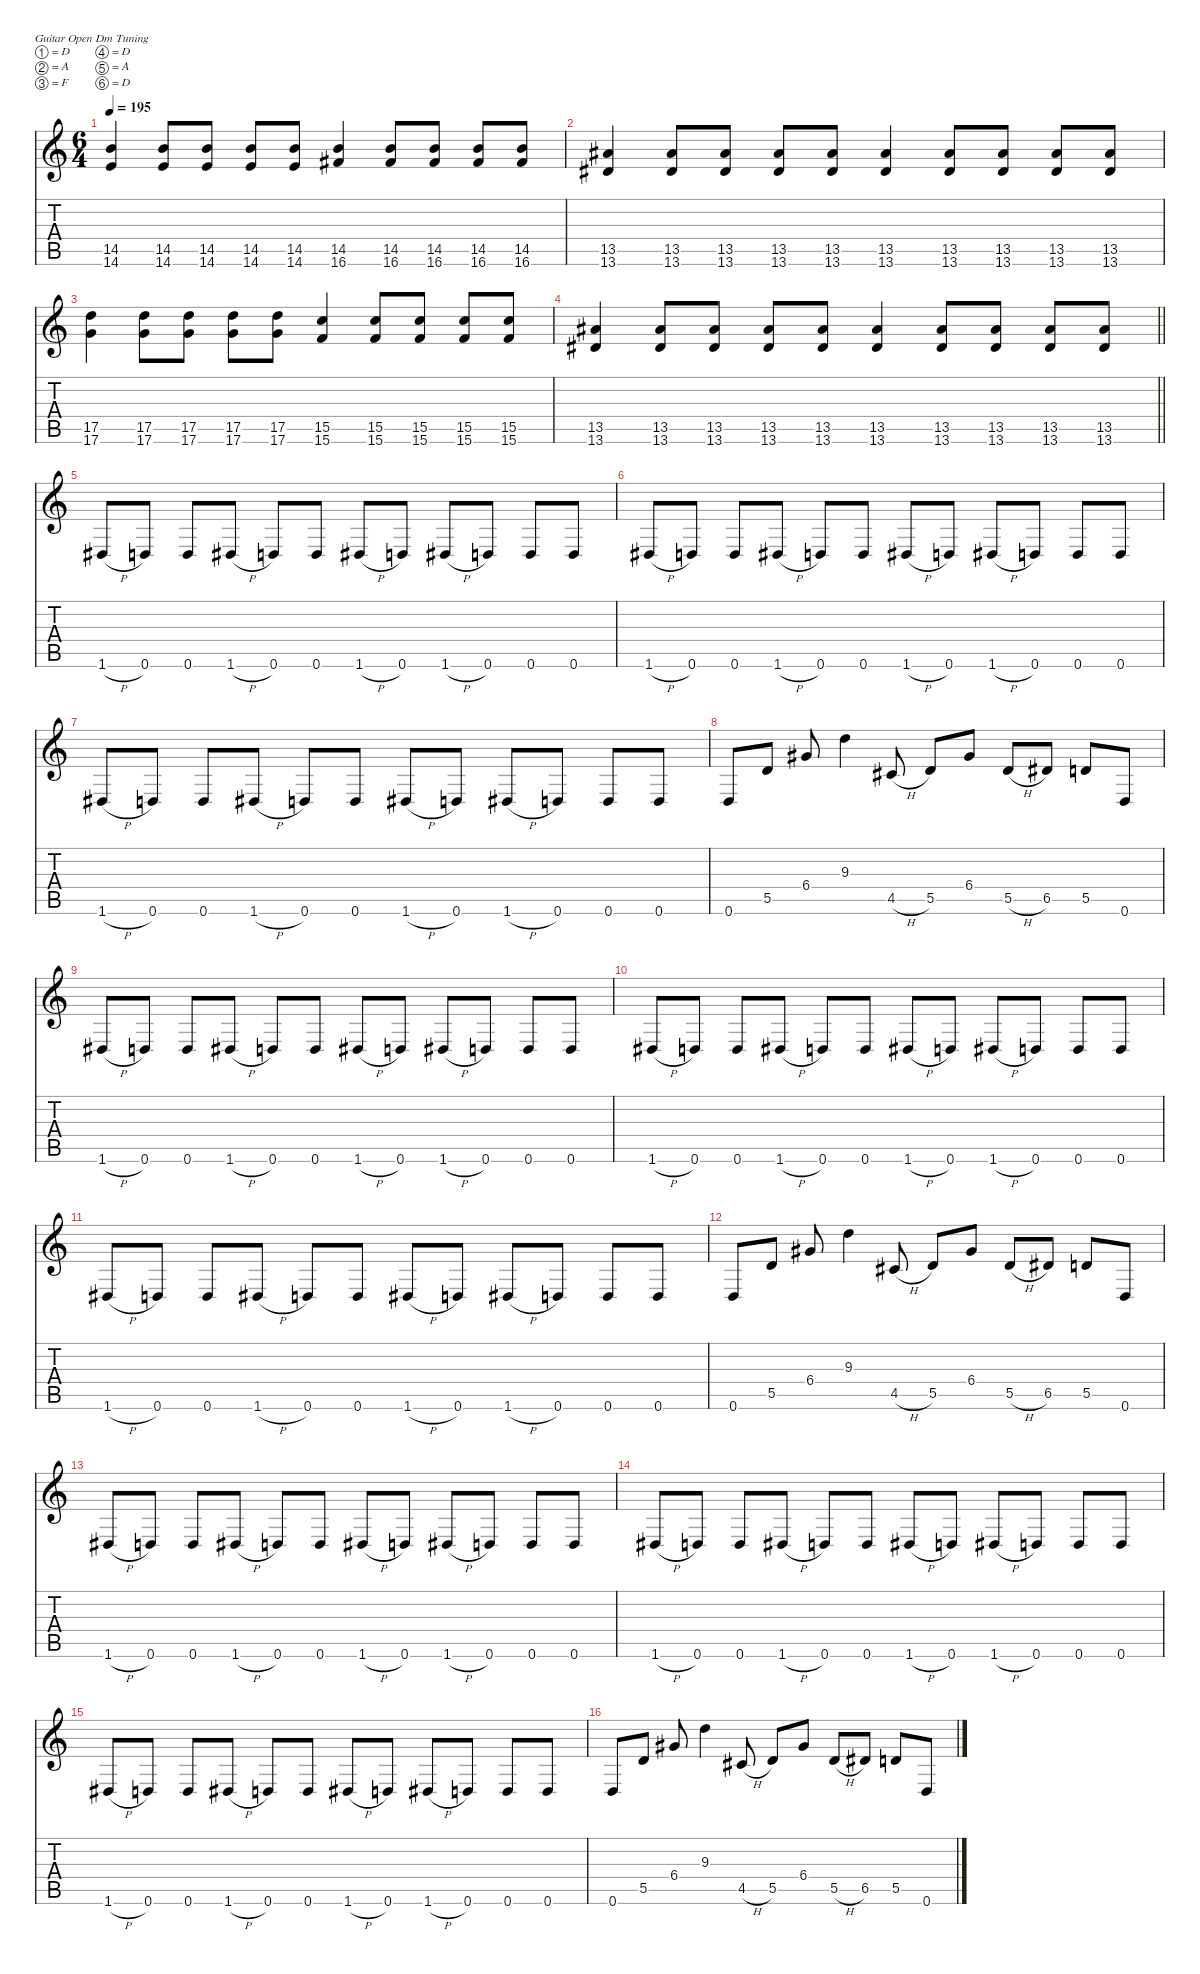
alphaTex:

\defaultSystemsLayout 4
\hideDynamics
\bracketExtendMode nobrackets
\singleTrackTrackNamePolicy hidden
\multiTrackTrackNamePolicy hidden
\firstSystemTrackNameMode fullname
\firstSystemTrackNameOrientation horizontal
\otherSystemsTrackNameOrientation horizontal
\track ("Guitar 1" "dist.guit.") {defaultSystemsLayout 4 mute instrument distortionguitar}
\staff {score tabs}
\tuning (D4 A3 F3 D3 A2 D2)
\ts (6 4)
\tempo 195
\clef g2
\ks c
(14.5 14.6).4{dy f beam Up} (14.5 14.6).8{beam Up} (14.5 14.6).8{beam Up} (14.5 14.6).8{beam Up} (14.5 14.6).8{beam Up} (14.5 16.6{acc #}).4{beam Up} (14.5 16.6{acc #}).8{beam Up} (14.5 16.6{acc #}).8{beam Up} (14.5 16.6{acc #}).8{beam Up} (14.5 16.6{acc #}).8{beam Up} |
(13.5{acc #} 13.6{acc #}).4{beam Up} (13.5{acc #} 13.6{acc #}).8{beam Up} (13.5{acc #} 13.6{acc #}).8{beam Up} (13.5{acc #} 13.6{acc #}).8{beam Up} (13.5{acc #} 13.6{acc #}).8{beam Up} (13.5{acc #} 13.6{acc #}).4{beam Up} (13.5{acc #} 13.6{acc #}).8{beam Up} (13.5{acc #} 13.6{acc #}).8{beam Up} (13.5{acc #} 13.6{acc #}).8{beam Up} (13.5{acc #} 13.6{acc #}).8{beam Up} |
(17.5 17.6).4{beam Down} (17.5 17.6).8{beam Down} (17.5 17.6).8{beam Down} (17.5 17.6).8{beam Down} (17.5 17.6).8{beam Down} (15.5 15.6).4{beam Up} (15.5 15.6).8{beam Up} (15.5 15.6).8{beam Up} (15.5 15.6).8{beam Up} (15.5 15.6).8{beam Up} |
\barLineRight lightlight
(13.5{acc #} 13.6{acc #}).4{beam Up} (13.5{acc #} 13.6{acc #}).8{beam Up} (13.5{acc #} 13.6{acc #}).8{beam Up} (13.5{acc #} 13.6{acc #}).8{beam Up} (13.5{acc #} 13.6{acc #}).8{beam Up} (13.5{acc #} 13.6{acc #}).4{beam Up} (13.5{acc #} 13.6{acc #}).8{beam Up} (13.5{acc #} 13.6{acc #}).8{beam Up} (13.5{acc #} 13.6{acc #}).8{beam Up} (13.5{acc #} 13.6{acc #}).8{beam Up} |
1.6{h acc #}.8{beam Up} 0.6.8{beam Up} 0.6.8{beam Up} 1.6{h acc #}.8{beam Up} 0.6.8{beam Up} 0.6.8{beam Up} 1.6{h acc #}.8{beam Up} 0.6.8{beam Up} 1.6{h acc #}.8{beam Up} 0.6.8{beam Up} 0.6.8{beam Up} 0.6.8{beam Up} |
1.6{h acc #}.8{beam Up} 0.6.8{beam Up} 0.6.8{beam Up} 1.6{h acc #}.8{beam Up} 0.6.8{beam Up} 0.6.8{beam Up} 1.6{h acc #}.8{beam Up} 0.6.8{beam Up} 1.6{h acc #}.8{beam Up} 0.6.8{beam Up} 0.6.8{beam Up} 0.6.8{beam Up} |
1.6{h acc #}.8{beam Up} 0.6.8{beam Up} 0.6.8{beam Up} 1.6{h acc #}.8{beam Up} 0.6.8{beam Up} 0.6.8{beam Up} 1.6{h acc #}.8{beam Up} 0.6.8{beam Up} 1.6{h acc #}.8{beam Up} 0.6.8{beam Up} 0.6.8{beam Up} 0.6.8{beam Up} |
0.6.8{beam Up} 5.5.8{beam Up} 6.4{acc #}.8{beam Up} 9.3.4{beam Down} 4.5{h acc #}.8{beam Up} 5.5.8{beam Up} 6.4{acc #}.8{beam Up} 5.5{h}.8{beam Up} 6.5{acc #}.8{beam Up} 5.5.8{beam Up} 0.6.8{beam Up} |
1.6{h acc #}.8{beam Up} 0.6.8{beam Up} 0.6.8{beam Up} 1.6{h acc #}.8{beam Up} 0.6.8{beam Up} 0.6.8{beam Up} 1.6{h acc #}.8{beam Up} 0.6.8{beam Up} 1.6{h acc #}.8{beam Up} 0.6.8{beam Up} 0.6.8{beam Up} 0.6.8{beam Up} |
1.6{h acc #}.8{beam Up} 0.6.8{beam Up} 0.6.8{beam Up} 1.6{h acc #}.8{beam Up} 0.6.8{beam Up} 0.6.8{beam Up} 1.6{h acc #}.8{beam Up} 0.6.8{beam Up} 1.6{h acc #}.8{beam Up} 0.6.8{beam Up} 0.6.8{beam Up} 0.6.8{beam Up} |
1.6{h acc #}.8{beam Up} 0.6.8{beam Up} 0.6.8{beam Up} 1.6{h acc #}.8{beam Up} 0.6.8{beam Up} 0.6.8{beam Up} 1.6{h acc #}.8{beam Up} 0.6.8{beam Up} 1.6{h acc #}.8{beam Up} 0.6.8{beam Up} 0.6.8{beam Up} 0.6.8{beam Up} |
0.6.8{beam Up} 5.5.8{beam Up} 6.4{acc #}.8{beam Up} 9.3.4{beam Down} 4.5{h acc #}.8{beam Up} 5.5.8{beam Up} 6.4{acc #}.8{beam Up} 5.5{h}.8{beam Up} 6.5{acc #}.8{beam Up} 5.5.8{beam Up} 0.6.8{beam Up} |
1.6{h acc #}.8{beam Up} 0.6.8{beam Up} 0.6.8{beam Up} 1.6{h acc #}.8{beam Up} 0.6.8{beam Up} 0.6.8{beam Up} 1.6{h acc #}.8{beam Up} 0.6.8{beam Up} 1.6{h acc #}.8{beam Up} 0.6.8{beam Up} 0.6.8{beam Up} 0.6.8{beam Up} |
1.6{h acc #}.8{beam Up} 0.6.8{beam Up} 0.6.8{beam Up} 1.6{h acc #}.8{beam Up} 0.6.8{beam Up} 0.6.8{beam Up} 1.6{h acc #}.8{beam Up} 0.6.8{beam Up} 1.6{h acc #}.8{beam Up} 0.6.8{beam Up} 0.6.8{beam Up} 0.6.8{beam Up} |
1.6{h acc #}.8{beam Up} 0.6.8{beam Up} 0.6.8{beam Up} 1.6{h acc #}.8{beam Up} 0.6.8{beam Up} 0.6.8{beam Up} 1.6{h acc #}.8{beam Up} 0.6.8{beam Up} 1.6{h acc #}.8{beam Up} 0.6.8{beam Up} 0.6.8{beam Up} 0.6.8{beam Up} |
0.6.8{beam Up} 5.5.8{beam Up} 6.4{acc #}.8{beam Up} 9.3.4{beam Down} 4.5{h acc #}.8{beam Up} 5.5.8{beam Up} 6.4{acc #}.8{beam Up} 5.5{h}.8{beam Up} 6.5{acc #}.8{beam Up} 5.5.8{beam Up} 0.6.8{beam Up}
